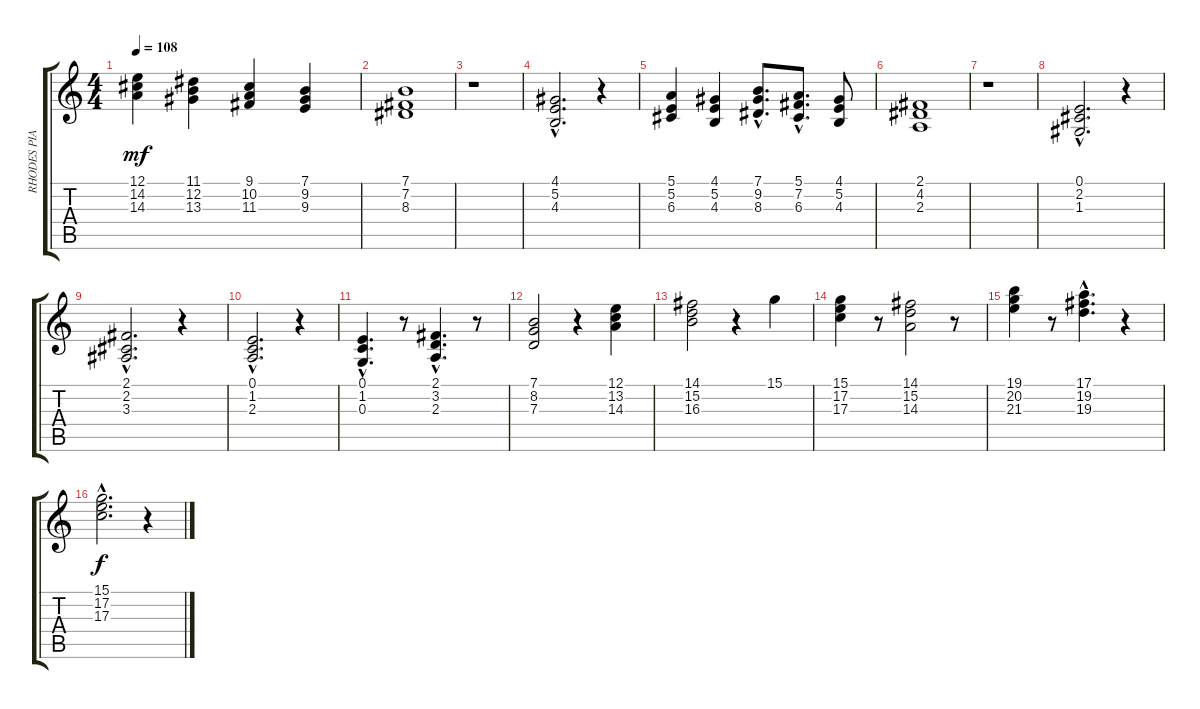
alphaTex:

\track ("RHODES PIANO" "RHODES PIA") {instrument electricpiano2}
\staff {score tabs}
\tuning (E4 B3 G3 D3 A2 E2) {hide}
\ts (4 4)
\tempo 108
\clef g2
\ks c
(12.1 14.2 14.3).4{dy mf} (11.1 12.2 13.3).4 (9.1 10.2 11.3).4 (7.1 9.2 9.3).4 |
(7.1 7.2 8.3).1 |
r.1 |
(4.1{hac} 5.2{hac} 4.3{hac}).2{d} r.4 |
(5.1 5.2 6.3).4 (4.1 5.2 4.3).4 (7.1{hac} 9.2{hac} 8.3{hac}).8{d} (5.1{hac} 7.2{hac} 6.3{hac}).8{d} (4.1 5.2 4.3).8 |
(2.1 4.2 2.3).1 |
r.1 |
(0.1{hac} 2.2{hac} 1.3{hac}).2{d} r.4 |
(2.1{hac} 2.2{hac} 3.3{hac}).2{d} r.4 |
(0.1{hac} 1.2{hac} 2.3{hac}).2{d} r.4 |
(0.1{hac} 1.2{hac} 0.3{hac}).4{d} r.8 (2.1{hac} 3.2{hac} 2.3{hac}).4{d} r.8 |
(7.1 8.2 7.3).2 r.4 (12.1 13.2 14.3).4 |
(14.1 15.2 16.3).2 r.4 15.1.4 |
(15.1 17.2 17.3).4 r.8 (14.1 15.2 14.3).2 r.8 |
(19.1 20.2 21.3).4 r.8 (17.1{hac} 19.2{hac} 19.3{hac}).4{d} r.4 |
(15.1{hac} 17.2{hac} 17.3{hac}).2{d dy f} r.4
